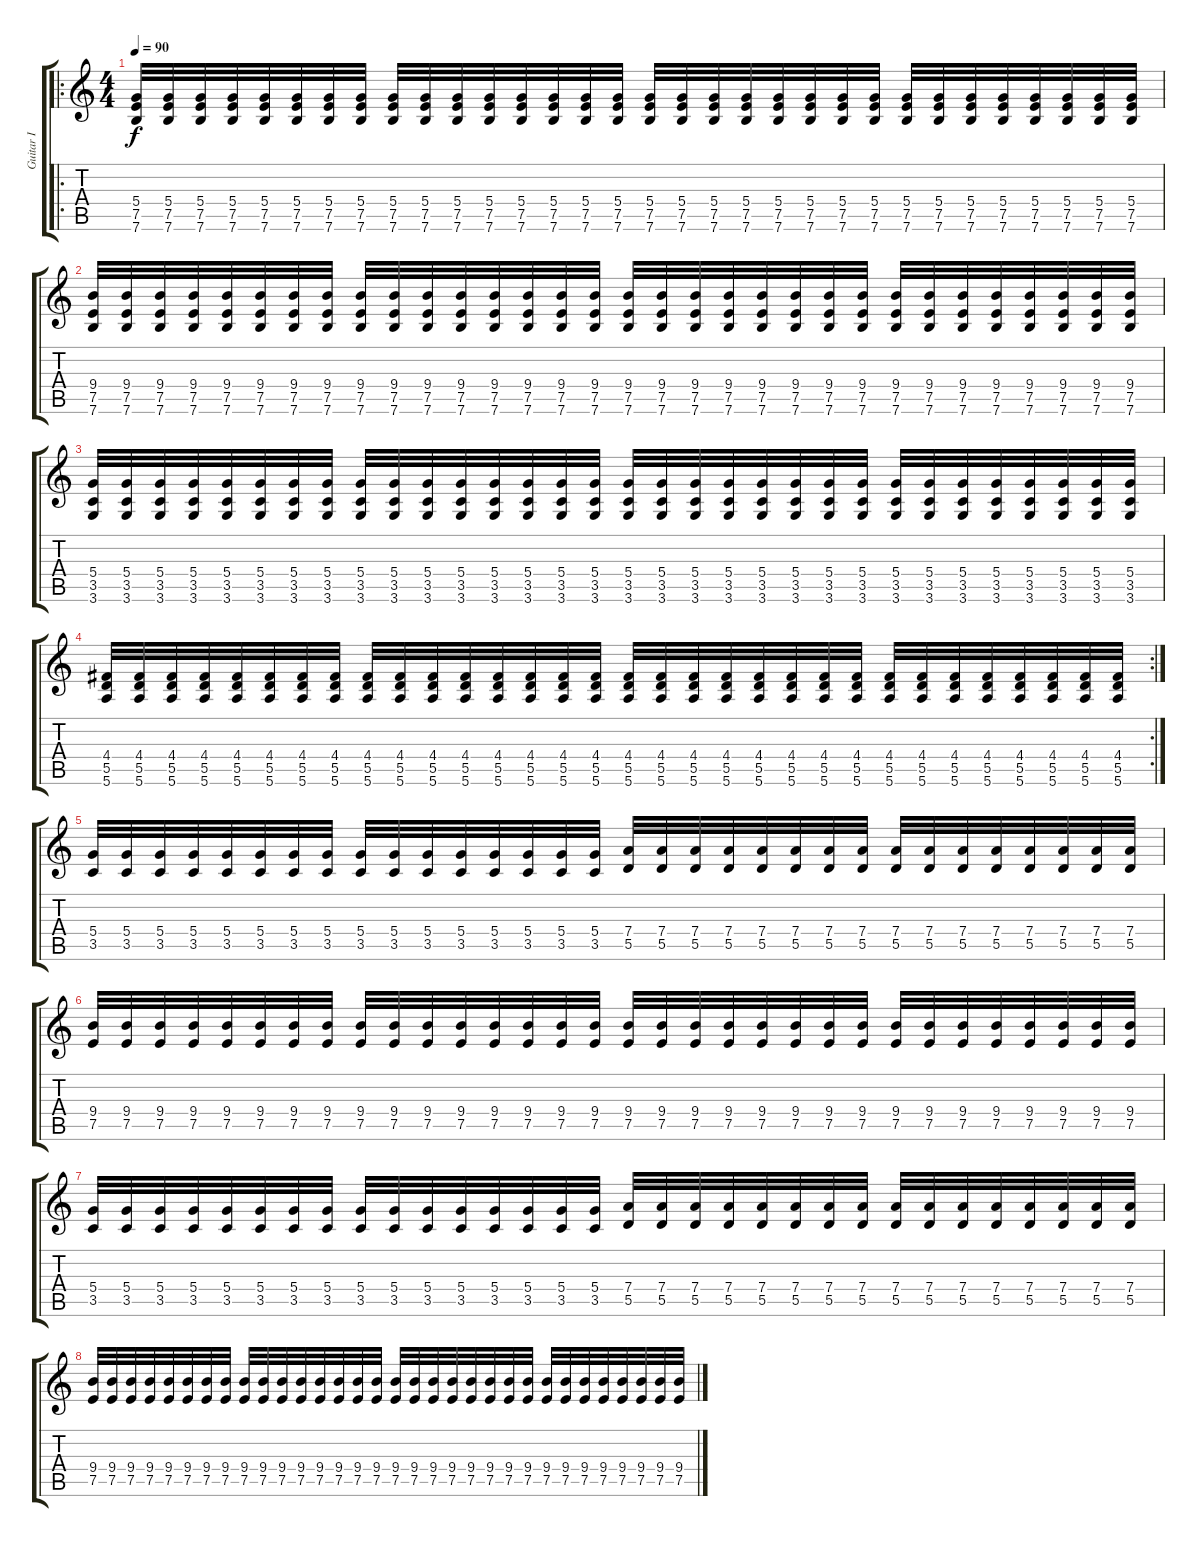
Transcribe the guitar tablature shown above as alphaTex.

\track ("Guitar I" "Guitar I") {instrument distortionguitar}
\staff {score tabs}
\tuning (E4 B3 G3 D3 A2 E2) {hide}
\ro
\ts (4 4)
\tempo 90
\clef g2
\ks c
(5.4 7.5 7.6).32{dy f} (5.4 7.5 7.6).32 (5.4 7.5 7.6).32 (5.4 7.5 7.6).32 (5.4 7.5 7.6).32 (5.4 7.5 7.6).32 (5.4 7.5 7.6).32 (5.4 7.5 7.6).32 (5.4 7.5 7.6).32 (5.4 7.5 7.6).32 (5.4 7.5 7.6).32 (5.4 7.5 7.6).32 (5.4 7.5 7.6).32 (5.4 7.5 7.6).32 (5.4 7.5 7.6).32 (5.4 7.5 7.6).32 (5.4 7.5 7.6).32 (5.4 7.5 7.6).32 (5.4 7.5 7.6).32 (5.4 7.5 7.6).32 (5.4 7.5 7.6).32 (5.4 7.5 7.6).32 (5.4 7.5 7.6).32 (5.4 7.5 7.6).32 (5.4 7.5 7.6).32 (5.4 7.5 7.6).32 (5.4 7.5 7.6).32 (5.4 7.5 7.6).32 (5.4 7.5 7.6).32 (5.4 7.5 7.6).32 (5.4 7.5 7.6).32 (5.4 7.5 7.6).32 |
(9.4 7.5 7.6).32 (9.4 7.5 7.6).32 (9.4 7.5 7.6).32 (9.4 7.5 7.6).32 (9.4 7.5 7.6).32 (9.4 7.5 7.6).32 (9.4 7.5 7.6).32 (9.4 7.5 7.6).32 (9.4 7.5 7.6).32 (9.4 7.5 7.6).32 (9.4 7.5 7.6).32 (9.4 7.5 7.6).32 (9.4 7.5 7.6).32 (9.4 7.5 7.6).32 (9.4 7.5 7.6).32 (9.4 7.5 7.6).32 (9.4 7.5 7.6).32 (9.4 7.5 7.6).32 (9.4 7.5 7.6).32 (9.4 7.5 7.6).32 (9.4 7.5 7.6).32 (9.4 7.5 7.6).32 (9.4 7.5 7.6).32 (9.4 7.5 7.6).32 (9.4 7.5 7.6).32 (9.4 7.5 7.6).32 (9.4 7.5 7.6).32 (9.4 7.5 7.6).32 (9.4 7.5 7.6).32 (9.4 7.5 7.6).32 (9.4 7.5 7.6).32 (9.4 7.5 7.6).32 |
(5.4 3.5 3.6).32 (5.4 3.5 3.6).32 (5.4 3.5 3.6).32 (5.4 3.5 3.6).32 (5.4 3.5 3.6).32 (5.4 3.5 3.6).32 (5.4 3.5 3.6).32 (5.4 3.5 3.6).32 (5.4 3.5 3.6).32 (5.4 3.5 3.6).32 (5.4 3.5 3.6).32 (5.4 3.5 3.6).32 (5.4 3.5 3.6).32 (5.4 3.5 3.6).32 (5.4 3.5 3.6).32 (5.4 3.5 3.6).32 (5.4 3.5 3.6).32 (5.4 3.5 3.6).32 (5.4 3.5 3.6).32 (5.4 3.5 3.6).32 (5.4 3.5 3.6).32 (5.4 3.5 3.6).32 (5.4 3.5 3.6).32 (5.4 3.5 3.6).32 (5.4 3.5 3.6).32 (5.4 3.5 3.6).32 (5.4 3.5 3.6).32 (5.4 3.5 3.6).32 (5.4 3.5 3.6).32 (5.4 3.5 3.6).32 (5.4 3.5 3.6).32 (5.4 3.5 3.6).32 |
\rc 2
(4.4 5.5 5.6).32 (4.4 5.5 5.6).32 (4.4 5.5 5.6).32 (4.4 5.5 5.6).32 (4.4 5.5 5.6).32 (4.4 5.5 5.6).32 (4.4 5.5 5.6).32 (4.4 5.5 5.6).32 (4.4 5.5 5.6).32 (4.4 5.5 5.6).32 (4.4 5.5 5.6).32 (4.4 5.5 5.6).32 (4.4 5.5 5.6).32 (4.4 5.5 5.6).32 (4.4 5.5 5.6).32 (4.4 5.5 5.6).32 (4.4 5.5 5.6).32 (4.4 5.5 5.6).32 (4.4 5.5 5.6).32 (4.4 5.5 5.6).32 (4.4 5.5 5.6).32 (4.4 5.5 5.6).32 (4.4 5.5 5.6).32 (4.4 5.5 5.6).32 (4.4 5.5 5.6).32 (4.4 5.5 5.6).32 (4.4 5.5 5.6).32 (4.4 5.5 5.6).32 (4.4 5.5 5.6).32 (4.4 5.5 5.6).32 (4.4 5.5 5.6).32 (4.4 5.5 5.6).32 |
(5.4 3.5).32 (5.4 3.5).32 (5.4 3.5).32 (5.4 3.5).32 (5.4 3.5).32 (5.4 3.5).32 (5.4 3.5).32 (5.4 3.5).32 (5.4 3.5).32 (5.4 3.5).32 (5.4 3.5).32 (5.4 3.5).32 (5.4 3.5).32 (5.4 3.5).32 (5.4 3.5).32 (5.4 3.5).32 (7.4 5.5).32 (7.4 5.5).32 (7.4 5.5).32 (7.4 5.5).32 (7.4 5.5).32 (7.4 5.5).32 (7.4 5.5).32 (7.4 5.5).32 (7.4 5.5).32 (7.4 5.5).32 (7.4 5.5).32 (7.4 5.5).32 (7.4 5.5).32 (7.4 5.5).32 (7.4 5.5).32 (7.4 5.5).32 |
(9.4 7.5).32 (9.4 7.5).32 (9.4 7.5).32 (9.4 7.5).32 (9.4 7.5).32 (9.4 7.5).32 (9.4 7.5).32 (9.4 7.5).32 (9.4 7.5).32 (9.4 7.5).32 (9.4 7.5).32 (9.4 7.5).32 (9.4 7.5).32 (9.4 7.5).32 (9.4 7.5).32 (9.4 7.5).32 (9.4 7.5).32 (9.4 7.5).32 (9.4 7.5).32 (9.4 7.5).32 (9.4 7.5).32 (9.4 7.5).32 (9.4 7.5).32 (9.4 7.5).32 (9.4 7.5).32 (9.4 7.5).32 (9.4 7.5).32 (9.4 7.5).32 (9.4 7.5).32 (9.4 7.5).32 (9.4 7.5).32 (9.4 7.5).32 |
(5.4 3.5).32 (5.4 3.5).32 (5.4 3.5).32 (5.4 3.5).32 (5.4 3.5).32 (5.4 3.5).32 (5.4 3.5).32 (5.4 3.5).32 (5.4 3.5).32 (5.4 3.5).32 (5.4 3.5).32 (5.4 3.5).32 (5.4 3.5).32 (5.4 3.5).32 (5.4 3.5).32 (5.4 3.5).32 (7.4 5.5).32 (7.4 5.5).32 (7.4 5.5).32 (7.4 5.5).32 (7.4 5.5).32 (7.4 5.5).32 (7.4 5.5).32 (7.4 5.5).32 (7.4 5.5).32 (7.4 5.5).32 (7.4 5.5).32 (7.4 5.5).32 (7.4 5.5).32 (7.4 5.5).32 (7.4 5.5).32 (7.4 5.5).32 |
(9.4 7.5).32 (9.4 7.5).32 (9.4 7.5).32 (9.4 7.5).32 (9.4 7.5).32 (9.4 7.5).32 (9.4 7.5).32 (9.4 7.5).32 (9.4 7.5).32 (9.4 7.5).32 (9.4 7.5).32 (9.4 7.5).32 (9.4 7.5).32 (9.4 7.5).32 (9.4 7.5).32 (9.4 7.5).32 (9.4 7.5).32 (9.4 7.5).32 (9.4 7.5).32 (9.4 7.5).32 (9.4 7.5).32 (9.4 7.5).32 (9.4 7.5).32 (9.4 7.5).32 (9.4 7.5).32 (9.4 7.5).32 (9.4 7.5).32 (9.4 7.5).32 (9.4 7.5).32 (9.4 7.5).32 (9.4 7.5).32 (9.4 7.5).32
